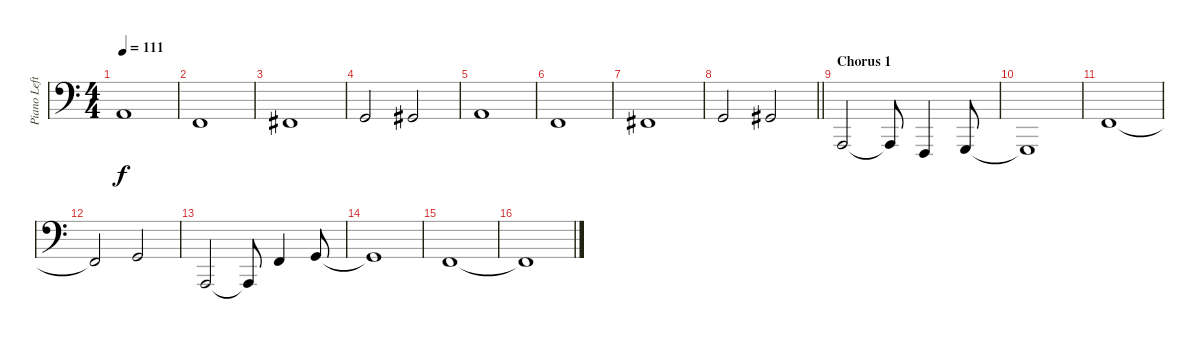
\track ("Piano Left Hand" "Piano Left") {instrument acousticgrandpiano}
\staff {score}
\tuning (C3 G2 D2 A1 E1 B0) {hide}
\ts (4 4)
\tempo 111
\clef f4
\ks c
2.2.1{dy f} |
3.3.1 |
4.3.1 |
0.2.2 1.2.2 |
2.2.1 |
3.3.1 |
4.3.1 |
\barLineRight lightlight
0.2.2 1.2.2 |
\section ("" "Chorus 1")
0.4.2 0.4{t}.8 1.5.4 3.5.8 |
3.5{t}.1 |
3.3.1 |
3.3{t}.2 0.2.2 |
0.4.2 0.4{t}.8 3.3.4 0.2.8 |
0.2{t}.1 |
3.3.1 |
3.3{t}.1
